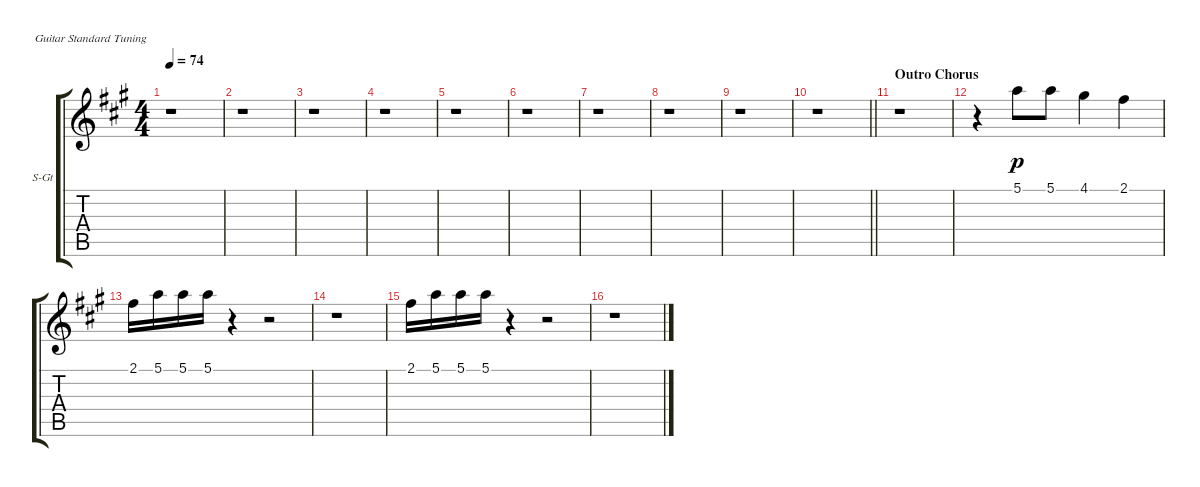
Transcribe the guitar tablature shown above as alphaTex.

\bracketExtendMode groupsimilarinstruments
\firstSystemTrackNameOrientation horizontal
\otherSystemsTrackNameOrientation horizontal
\track ("Vocal (backup)" "S-Gt") {instrument rockorgan}
\staff {score tabs}
\tuning (E4 B3 G3 D3 A2 E2)
\displaytranspose 12
\ts (4 4)
\tempo 74
\clef g2
\ks a
r.1{dy p} |
r.1 |
r.1 |
r.1 |
r.1 |
r.1 |
r.1 |
r.1 |
r.1 |
\barLineRight lightlight
r.1 |
\section ("" "Outro Chorus")
r.1 |
r.4 5.1.8 5.1.8 4.1.4 2.1.4 |
2.1.16 5.1.16 5.1.16 5.1.16 r.4 r.2 |
r.1 |
2.1.16 5.1.16 5.1.16 5.1.16 r.4 r.2 |
r.1
